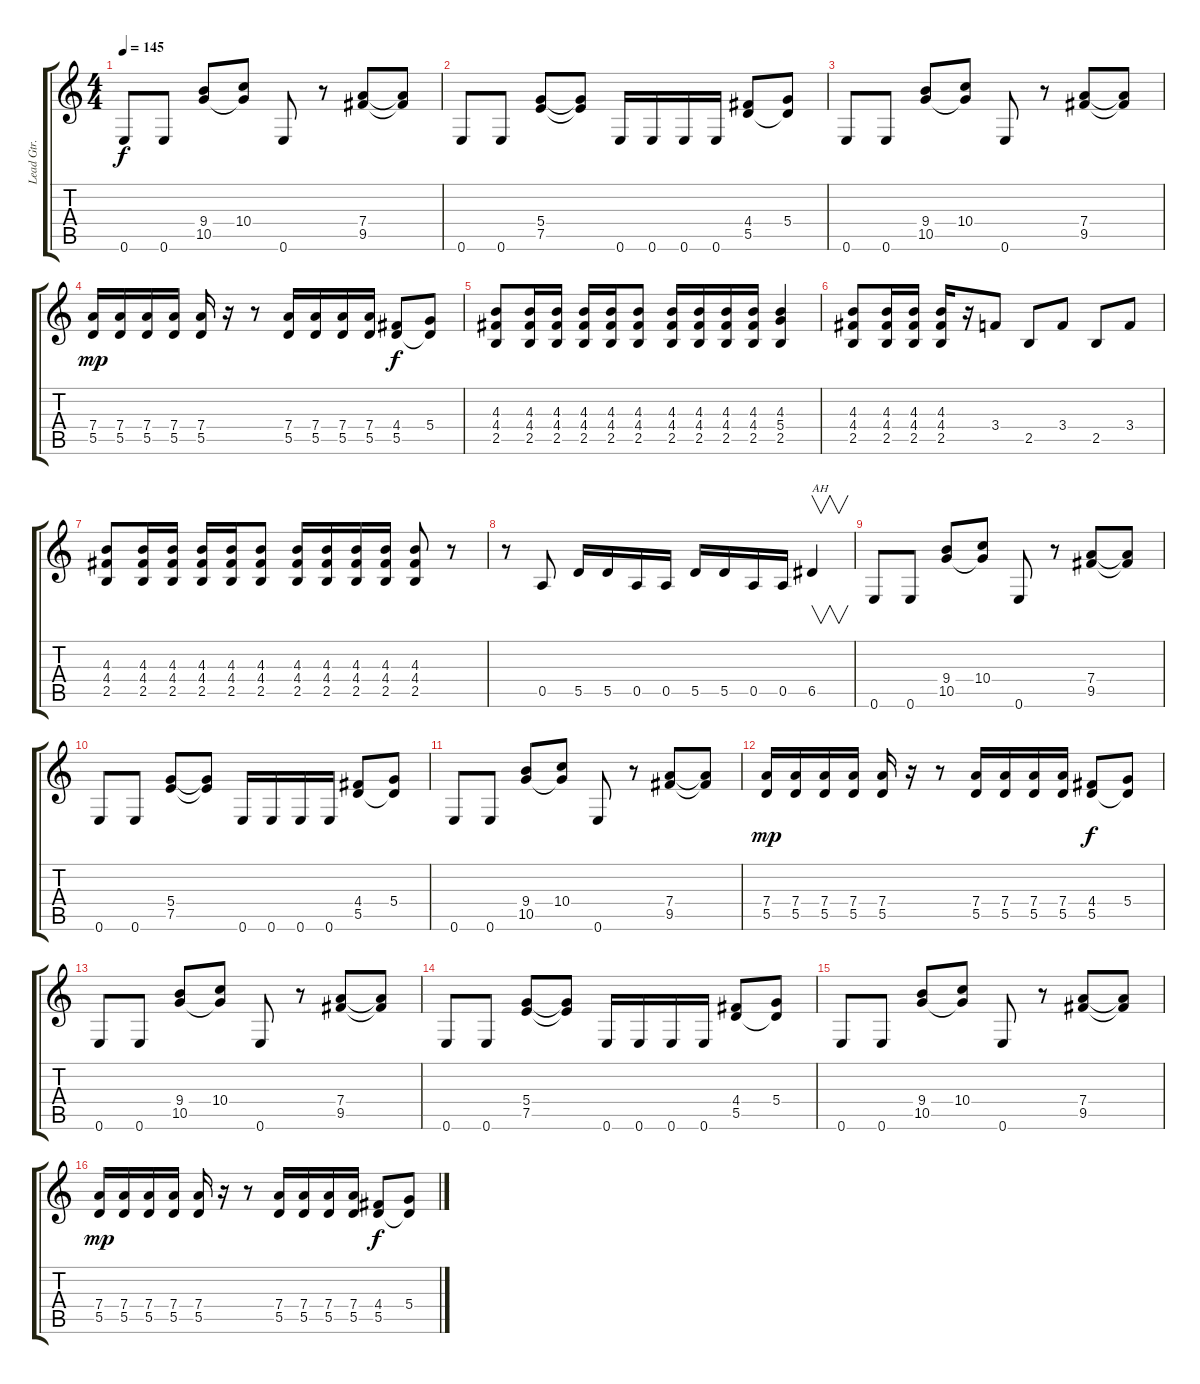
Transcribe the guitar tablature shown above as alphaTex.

\track ("Lead Gtr." "Lead Gtr.") {instrument distortionguitar}
\staff {score tabs}
\tuning (E4 B3 G3 D3 A2 E2) {hide}
\ts (4 4)
\tempo 145
\clef g2
\ks c
0.6.8{dy f} 0.6.8 (9.4 10.5).8 (10.4 10.5{t}).8 0.6.8 r.8 (7.4 9.5).8 (7.4{t} 9.5{t}).8 |
0.6.8 0.6.8 (5.4 7.5).8 (5.4{t} 7.5{t}).8 0.6.16 0.6.16 0.6.16 0.6.16 (4.4 5.5).8 (5.4 5.5{t}).8 |
0.6.8 0.6.8 (9.4 10.5).8 (10.4 10.5{t}).8 0.6.8 r.8 (7.4 9.5).8 (7.4{t} 9.5{t}).8 |
(7.4 5.5).16{dy mp} (7.4 5.5).16 (7.4 5.5).16 (7.4 5.5).16 (7.4 5.5).16 r.16 r.8 (7.4 5.5).16 (7.4 5.5).16 (7.4 5.5).16 (7.4 5.5).16 (4.4 5.5).8{dy f} (5.4 5.5{t}).8 |
(4.3 4.4 2.5).8 (4.3 4.4 2.5).16 (4.3 4.4 2.5).16 (4.3 4.4 2.5).16 (4.3 4.4 2.5).16 (4.3 4.4 2.5).8 (4.3 4.4 2.5).16 (4.3 4.4 2.5).16 (4.3 4.4 2.5).16 (4.3 4.4 2.5).16 (4.3 5.4 2.5).4 |
(4.3 4.4 2.5).8 (4.3 4.4 2.5).16 (4.3 4.4 2.5).16 (4.3 4.4 2.5).16 r.16 3.4.8 2.5.8 3.4.8 2.5.8 3.4.8 |
(4.3 4.4 2.5).8 (4.3 4.4 2.5).16 (4.3 4.4 2.5).16 (4.3 4.4 2.5).16 (4.3 4.4 2.5).16 (4.3 4.4 2.5).8 (4.3 4.4 2.5).16 (4.3 4.4 2.5).16 (4.3 4.4 2.5).16 (4.3 4.4 2.5).16 (4.3 4.4 2.5).8 r.8 |
r.8 0.5.8 5.5.16 5.5.16 0.5.16 0.5.16 5.5.16 5.5.16 0.5.16 0.5.16 6.5.4{v txt "AH"} |
0.6.8 0.6.8 (9.4 10.5).8 (10.4 10.5{t}).8 0.6.8 r.8 (7.4 9.5).8 (7.4{t} 9.5{t}).8 |
0.6.8 0.6.8 (5.4 7.5).8 (5.4{t} 7.5{t}).8 0.6.16 0.6.16 0.6.16 0.6.16 (4.4 5.5).8 (5.4 5.5{t}).8 |
0.6.8 0.6.8 (9.4 10.5).8 (10.4 10.5{t}).8 0.6.8 r.8 (7.4 9.5).8 (7.4{t} 9.5{t}).8 |
(7.4 5.5).16{dy mp} (7.4 5.5).16 (7.4 5.5).16 (7.4 5.5).16 (7.4 5.5).16 r.16 r.8 (7.4 5.5).16 (7.4 5.5).16 (7.4 5.5).16 (7.4 5.5).16 (4.4 5.5).8{dy f} (5.4 5.5{t}).8 |
0.6.8 0.6.8 (9.4 10.5).8 (10.4 10.5{t}).8 0.6.8 r.8 (7.4 9.5).8 (7.4{t} 9.5{t}).8 |
0.6.8 0.6.8 (5.4 7.5).8 (5.4{t} 7.5{t}).8 0.6.16 0.6.16 0.6.16 0.6.16 (4.4 5.5).8 (5.4 5.5{t}).8 |
0.6.8 0.6.8 (9.4 10.5).8 (10.4 10.5{t}).8 0.6.8 r.8 (7.4 9.5).8 (7.4{t} 9.5{t}).8 |
(7.4 5.5).16{dy mp} (7.4 5.5).16 (7.4 5.5).16 (7.4 5.5).16 (7.4 5.5).16 r.16 r.8 (7.4 5.5).16 (7.4 5.5).16 (7.4 5.5).16 (7.4 5.5).16 (4.4 5.5).8{dy f} (5.4 5.5{t}).8
